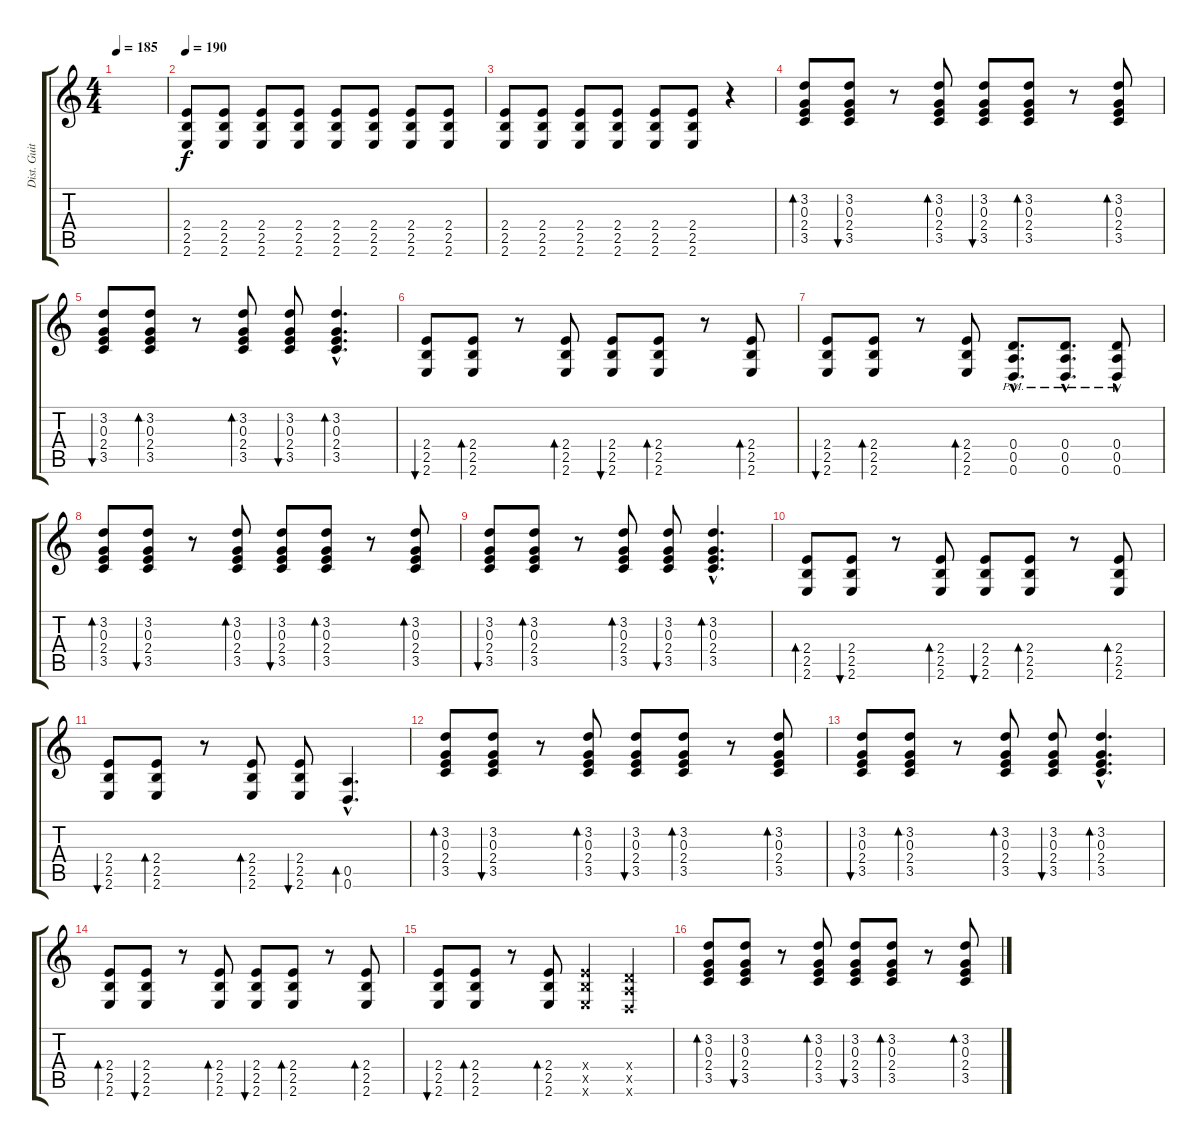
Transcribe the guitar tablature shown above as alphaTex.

\track ("Dist. Guitar 1" "Dist. Guit") {instrument distortionguitar}
\staff {score tabs}
\tuning (E4 B3 G3 D3 A2 D2) {hide}
\ts (4 4)
\tempo 185
\clef g2
\ks c
|
\tempo 190
(2.4 2.5 2.6).8 (2.4 2.5 2.6).8 (2.4 2.5 2.6).8 (2.4 2.5 2.6).8 (2.4 2.5 2.6).8 (2.4 2.5 2.6).8 (2.4 2.5 2.6).8 (2.4 2.5 2.6).8 |
(2.4 2.5 2.6).8 (2.4 2.5 2.6).8 (2.4 2.5 2.6).8 (2.4 2.5 2.6).8 (2.4 2.5 2.6).8 (2.4 2.5 2.6).8 r.4 |
(3.2 0.3 2.4 3.5).8{bd 60} (3.2 0.3 2.4 3.5).8{bu 60} r.8 (3.2 0.3 2.4 3.5).8{bd 60} (3.2 0.3 2.4 3.5).8{bu 60} (3.2 0.3 2.4 3.5).8{bd 60} r.8 (3.2 0.3 2.4 3.5).8{bd 60} |
(3.2 0.3 2.4 3.5).8{bu 60} (3.2 0.3 2.4 3.5).8{bd 60} r.8 (3.2 0.3 2.4 3.5).8{bd 60} (3.2 0.3 2.4 3.5).8{bu 60} (3.2{hac} 0.3{hac} 2.4{hac} 3.5{hac}).4{d bd 60} |
(2.4 2.5 2.6).8{bu 60} (2.4 2.5 2.6).8{bd 60} r.8 (2.4 2.5 2.6).8{bd 60} (2.4 2.5 2.6).8{bu 60} (2.4 2.5 2.6).8{bd 60} r.8 (2.4 2.5 2.6).8{bd 60} |
(2.4 2.5 2.6).8{bu 60} (2.4 2.5 2.6).8{bd 60} r.8 (2.4 2.5 2.6).8{bd 60} (0.4{hac pm} 0.5{hac pm} 0.6{hac pm}).8{d} (0.4{hac pm} 0.5{hac pm} 0.6{hac pm}).8{d} (0.4{pm} 0.5{pm} 0.6{hac pm}).8 |
(3.2 0.3 2.4 3.5).8{bd 60} (3.2 0.3 2.4 3.5).8{bu 60} r.8 (3.2 0.3 2.4 3.5).8{bd 60} (3.2 0.3 2.4 3.5).8{bu 60} (3.2 0.3 2.4 3.5).8{bd 60} r.8 (3.2 0.3 2.4 3.5).8{bd 60} |
(3.2 0.3 2.4 3.5).8{bu 60} (3.2 0.3 2.4 3.5).8{bd 60} r.8 (3.2 0.3 2.4 3.5).8{bd 60} (3.2 0.3 2.4 3.5).8{bu 60} (3.2{hac} 0.3{hac} 2.4{hac} 3.5{hac}).4{d bd 60} |
(2.4 2.5 2.6).8{bd 60} (2.4 2.5 2.6).8{bu 60} r.8 (2.4 2.5 2.6).8{bd 60} (2.4 2.5 2.6).8{bu 60} (2.4 2.5 2.6).8{bd 60} r.8 (2.4 2.5 2.6).8{bd 60} |
(2.4 2.5 2.6).8{bu 60} (2.4 2.5 2.6).8{bd 60} r.8 (2.4 2.5 2.6).8{bd 60} (2.4 2.5 2.6).8{bu 60} (0.5{hac} 0.6{hac}).4{d bd 60} |
(3.2 0.3 2.4 3.5).8{bd 60} (3.2 0.3 2.4 3.5).8{bu 60} r.8 (3.2 0.3 2.4 3.5).8{bd 60} (3.2 0.3 2.4 3.5).8{bu 60} (3.2 0.3 2.4 3.5).8{bd 60} r.8 (3.2 0.3 2.4 3.5).8{bd 60} |
(3.2 0.3 2.4 3.5).8{bu 60} (3.2 0.3 2.4 3.5).8{bd 60} r.8 (3.2 0.3 2.4 3.5).8{bd 60} (3.2 0.3 2.4 3.5).8{bu 60} (3.2{hac} 0.3{hac} 2.4{hac} 3.5{hac}).4{d bd 60} |
(2.4 2.5 2.6).8{bd 60} (2.4 2.5 2.6).8{bu 60} r.8 (2.4 2.5 2.6).8{bd 60} (2.4 2.5 2.6).8{bu 60} (2.4 2.5 2.6).8{bd 60} r.8 (2.4 2.5 2.6).8{bd 60} |
(2.4 2.5 2.6).8{bu 60} (2.4 2.5 2.6).8{bd 60} r.8 (2.4 2.5 2.6).8{bd 60} (2.4{x} 2.5{x} 2.6{x}).4 (0.4{x} 0.5{x} 0.6{x}).4 |
(3.2 0.3 2.4 3.5).8{bd 60} (3.2 0.3 2.4 3.5).8{bu 60} r.8 (3.2 0.3 2.4 3.5).8{bd 60} (3.2 0.3 2.4 3.5).8{bu 60} (3.2 0.3 2.4 3.5).8{bd 60} r.8 (3.2 0.3 2.4 3.5).8{bd 60}
